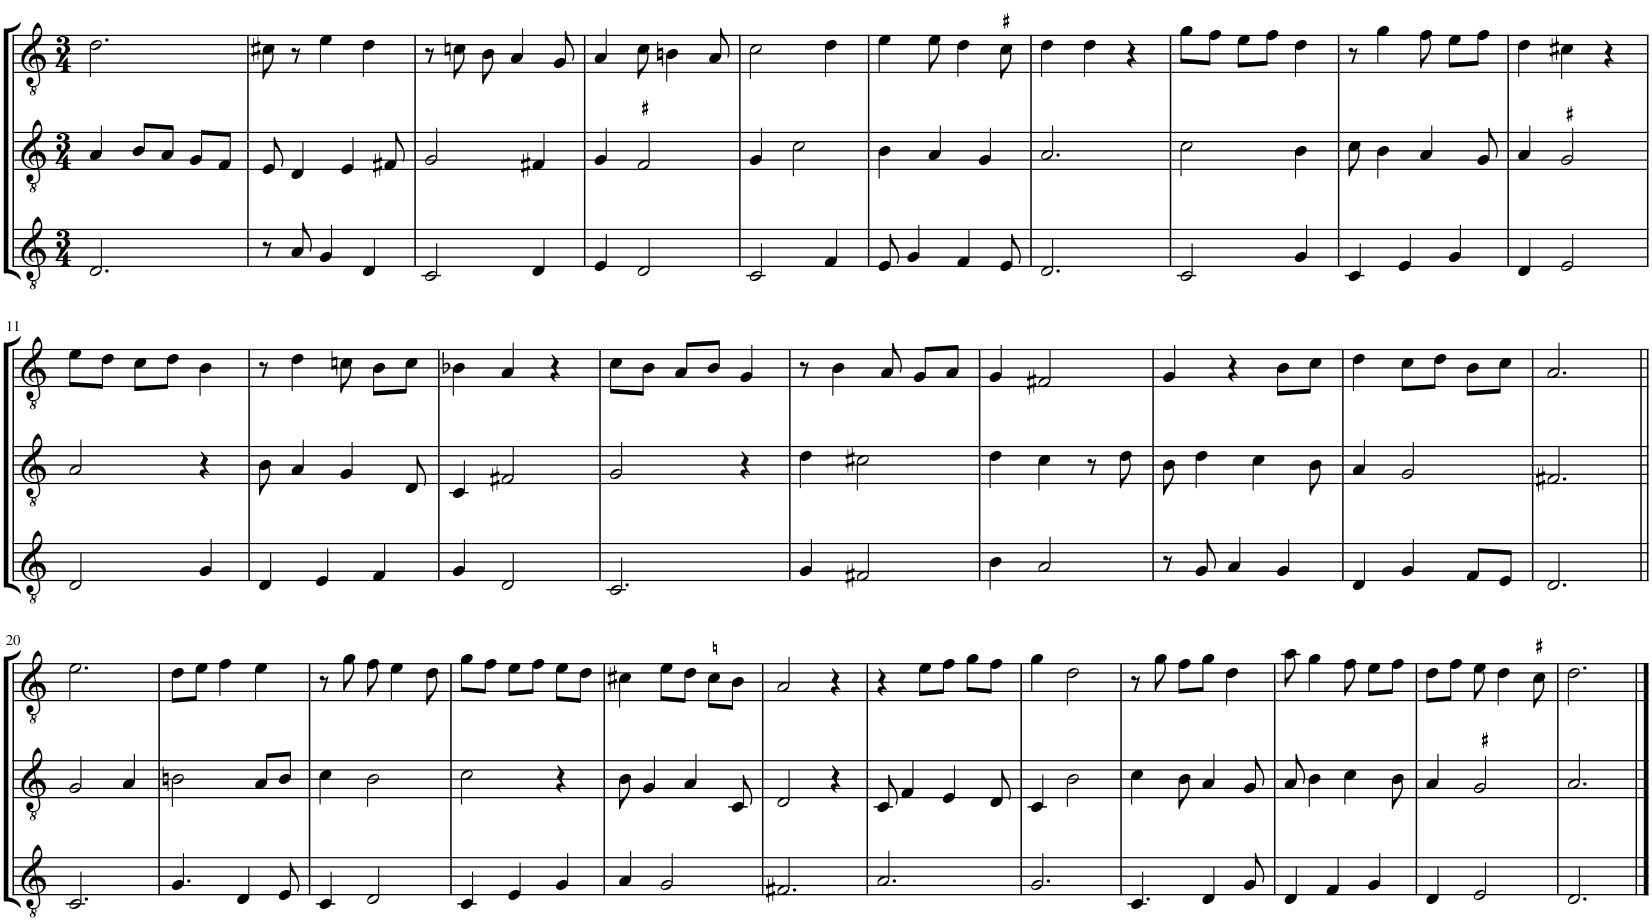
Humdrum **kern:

**kern	**kern	**kern
*part3	*part2	*part1
*staff3	*staff2	*staff1
*I"Tenor	*I"Tenor	*I"Tenor
*clefGv2	*clefGv2	*clefGv2
*k[]	*k[]	*k[]
*M3/4	*M3/4	*M3/4
=1	=1	=1
2.D/	4A/	2.d\
.	8B/L	.
.	8A/J	.
.	8G/L	.
.	8F/J	.
=2	=2	=2
8r	8E/	8c#X\
8A/	4D/	8r
4G/	.	4e\
.	4E/	.
4D/	.	4d\
.	8F#X/	.
=3	=3	=3
2C/	2G/	8r
.	.	8cn\
.	.	8B\
.	.	4A/
4D/	4F#X/	.
.	.	8G/
=4	=4	=4
4E/	4G/	4A/
2D/	2F/	8c\
.	.	4Bn\
.	.	8A/
=5	=5	=5
2C/	4G/	2c\
.	2c\	.
4F/	.	4d\
=6	=6	=6
8E/	4B\	4e\
4G/	.	.
.	4A/	8e\
4F/	.	4d\
.	4G/	.
8E/	.	8c\
=7	=7	=7
2.D/	2.A/	4d\
.	.	4d\
.	.	4r
=8	=8	=8
2C/	2c\	8g\L
.	.	8f\J
.	.	8e\L
.	.	8f\J
4G/	4B\	4d\
=9	=9	=9
4C/	8c\	8r
.	4B\	4g\
4E/	.	.
.	4A/	8f\
4G/	.	8e\L
.	8G/	8f\J
=10	=10	=10
4D/	4A/	4d\
2E/	2G/	4c#X\
.	.	4r
!!LO:LB:g=z
=11	=11	=11
2D/	2A/	8e\L
.	.	8d\J
.	.	8c\L
.	.	8d\J
4G/	4r	4B\
=12	=12	=12
4D/	8B\	8r
.	4A/	4d\
4E/	.	.
.	4G/	8cn\
4F/	.	8B\L
.	8D/	8c\J
=13	=13	=13
4G/	4C/	4B-X\
2D/	2F#X/	4A/
.	.	4r
=14	=14	=14
2.C/	2G/	8c\L
.	.	8B\J
.	.	8A/L
.	.	8B/J
.	4r	4G/
=15	=15	=15
4G/	4d\	8r
.	.	4B\
2F#X/	2c#X\	.
.	.	8A/
.	.	8G/L
.	.	8A/J
=16	=16	=16
4B\	4d\	4G/
2A/	4c\	2F#X/
.	8r	.
.	8d\	.
=17	=17	=17
8r	8B\	4G/
8G/	4d\	.
4A/	.	4r
.	4c\	.
4G/	.	8B\L
.	8B\	8c\J
=18	=18	=18
4D/	4A/	4d\
4G/	2G/	8c\L
.	.	8d\J
8F/L	.	8B\L
8E/J	.	8c\J
=19	=19	=19
2.D/	2.F#X/	2.A/
!!LO:LB:g=z
=20||	=20||	=20||
2.C/	2G/	2.e\
.	4A/	.
=21	=21	=21
4.G/	2Bn\	8d\L
.	.	8e\J
.	.	4f\
4D/	.	.
.	8A/L	4e\
8E/	8B/J	.
=22	=22	=22
4C/	4c\	8r
.	.	8g\
2D/	2B\	8f\
.	.	4e\
.	.	8d\
=23	=23	=23
4C/	2c\	8g\L
.	.	8f\J
4E/	.	8e\L
.	.	8f\J
4G/	4r	8e\L
.	.	8d\J
=24	=24	=24
4A/	8B\	4c#X\
.	4G/	.
2G/	.	8e\L
.	4A/	8d\J
.	.	8cn\L
.	8C/	8B\J
=25	=25	=25
2.F#X/	2D/	2A/
.	4r	4r
=26	=26	=26
2.A/	8C/	4r
.	4F/	.
.	.	8e\L
.	4E/	8f\J
.	.	8g\L
.	8D/	8f\J
=27	=27	=27
2.G/	4C/	4g\
.	2B\	2d\
=28	=28	=28
4.C/	4c\	8r
.	.	8g\
.	8B\	8f\L
4D/	4A/	8g\J
.	.	4d\
8G/	8G/	.
=29	=29	=29
4D/	8A/	8a\
.	4B\	4g\
4F/	.	.
.	4c\	8f\
4G/	.	8e\L
.	8B\	8f\J
=30	=30	=30
4D/	4A/	8d\L
.	.	8f\J
2E/	2G/	8e\
.	.	4d\
.	.	8c\
=31	=31	=31
2.D/	2.A/	2.d\
==	==	==
*-	*-	*-
